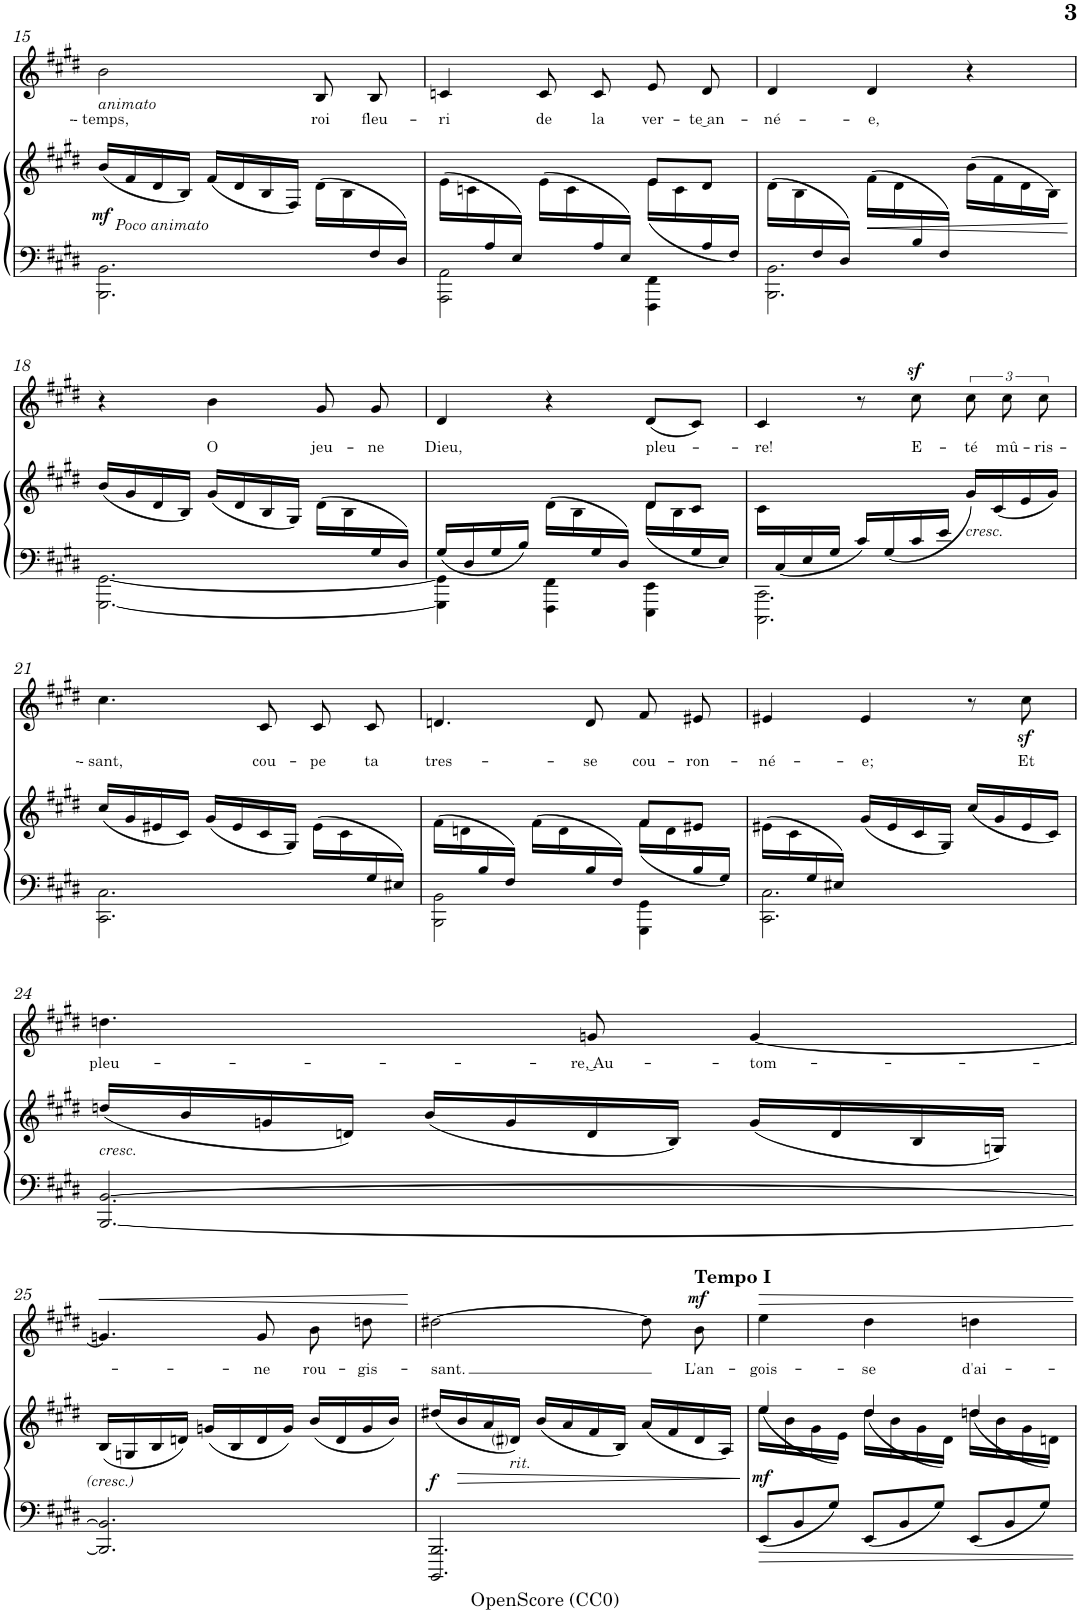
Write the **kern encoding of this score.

**kern	**kern	**dynam	**kern	**text	**dynam
*part2	*part2	*part2	*part1	*part1	*part1
*staff3	*staff2	*staff2/3	*staff1	*staff1	*staff1
*I"Piano	*	*	*I"Chant Voice	*	*
*I'Pno	*	*	*	*	*
!!LO:PB:g=z
*clefF4	*clefG2	*	*clefG2	*	*
*k[f#c#g#d#]	*k[f#c#g#d#]	*	*k[f#c#g#d#]	*	*
*M3/4	*M3/4	*	*M3/4	*	*
=15	=15	=15	=15	=15	=15
*^	*	*	*	*	*
!	!	!	!	!LO:TX:b:i:t=animato	!	!
!	!	!LO:TX:b:i:t=Poco animato	!	!	!	!
!	!	!	!LO:DY:b	!	!LO:LY:b	!
8ryy	2.BBB\ 2.BB\	(16b/LL	mf	2b\	-- temps,	.
.	.	16f#/	.	.	.	.
.	.	16d#/	.	.	.	.
.	.	16B/JJ)	.	.	.	.
.	.	(16f#/LL	.	.	.	.
.	.	16d#/	.	.	.	.
.	.	16B/	.	.	.	.
.	.	16F#/JJ)	.	.	.	.
!	!	!	!	!	!LO:LY:b	!
.	.	(16d#\LL	.	8B/	roi	.
.	.	16B\	.	.	.	.
!	!	!	!	!	!LO:LY:b	!
16F#/	.	8ryy	.	8B/	fleu-	.
16D#/JJ)	.	.	.	.	.	.
=16	=16	=16	=16	=16	=16	=16
*	*	*^	*	*	*	*
!	!	!	!	!	!	!LO:LY:b	!
8ryy	2AAA\ 2AA\	2ryy	(>16e\LL	.	4cn/	-ri	.
.	.	.	16cn\	.	.	.	.
16A/	.	.	8ryy	.	.	.	.
16E/JJ)	.	.	.	.	.	.	.
!	!	!	!	!	!	!LO:LY:b	!
8ryy	.	.	(>16e\LL	.	8c/	de	.
.	.	.	16c\	.	.	.	.
!	!	!	!	!	!	!LO:LY:b	!
16A/	.	.	8ryy	.	8c/	la	.
16E/JJ)	.	.	.	.	.	.	.
!	!	!	!	!	!	!LO:LY:b	!
8ryy	4FFF#\ 4FF#\	8e/L	(<16e\LL	.	8e/	ver-	.
.	.	.	16c\	.	.	.	.
!	!	!	!	!	!	!LO:LY:b	!
16A/	.	8d#/J	8ryy	.	8d#/	-te‿an-	.
16F#/JJ)	.	.	.	.	.	.	.
*	*	*v	*v	*	*	*	*
=17	=17	=17	=17	=17	=17	=17
!	!	!	!	!	!LO:LY:b	!
8ryy	2.BBB\ 2.BB\	(16d#\LL	.	4d#/	-né-	.
.	.	16B\	.	.	.	.
16F#/	.	8ryy	.	.	.	.
16D#/JJ)	.	.	.	.	.	.
!	!	!	!LO:HP:b	!	!LO:LY:b	!
8ryy	.	(16f#\LL	<	4d#/	-e,	.
.	.	16d#\	.	.	.	.
16B/	.	8ryy	.	.	.	.
16F#/JJ)	.	.	.	.	.	.
4ryy	.	(16b\LL	.	4r	.	.
.	.	16f#\	.	.	.	.
.	.	16d#\	.	.	.	.
.	.	16B\JJ)	.	.	.	.
*v	*v	*	*	*	*	*
.	.	[	.	.	.
!!LO:LB:g=z
=18	=18	=18	=18	=18	=18
*^	*	*	*	*	*
8ryy	[2.GGG#\ [<2.GG#\	(16b/LL	.	4r	.	.
.	.	16g#/	.	.	.	.
.	.	16d#/	.	.	.	.
.	.	16B/JJ)	.	.	.	.
!	!	!	!	!	!LO:LY:b	!
.	.	(16g#/LL	.	4b\	O	.
.	.	16d#/	.	.	.	.
.	.	16B/	.	.	.	.
.	.	16G#/JJ)	.	.	.	.
!	!	!	!	!	!LO:LY:b	!
.	.	(16d#\LL	.	8g#/	jeu-	.
.	.	16B\	.	.	.	.
!	!	!	!	!	!LO:LY:b	!
16G#/	.	8ryy	.	8g#/	-ne	.
16D#/JJ)	.	.	.	.	.	.
=19	=19	=19	=19	=19	=19	=19
*	*	*^	*	*	*	*
!	!	!	!	!	!	!LO:LY:b	!
16G#/LL	4GGG#\] 4GG#\]	4ryy	4ryy	.	4d#/	Dieu,	.
16D#/	.	.	.	.	.	.	.
16G#/	.	.	.	.	.	.	.
16B/JJ	.	.	.	.	.	.	.
8ryy	4FFF#\ 4FF#\	4ryy	(16d#\LL	.	4r	.	.
.	.	.	16B\	.	.	.	.
16G#/	.	.	8ryy	.	.	.	.
16D#/JJ)	.	.	.	.	.	.	.
!	!	!	!	!	!	!LO:LY:b	!
8ryy	4EEE\ 4EE\	8d#/L	(<16d#\LL	.	(8d#/L	pleu-	.
.	.	.	16B\	.	.	.	.
16G#/	.	8c#/J	8ryy	.	8c#/J)	.	.
16E/JJ)	.	.	.	.	.	.	.
=20	=20	=20	=20	=20	=20	=20	=20
!	!	!	!	!	!	!LO:LY:b	!
16ryy	2.CCC#\ 2.CC#\	4ryy	16c#\LL	.	4c#/	-re!	.
16C#/	.	.	2ryy	.	.	.	.
16E/	.	.	.	.	.	.	.
16G#/JJ	.	.	.	.	.	.	.
16c#/LL	.	4ryy	.	.	8r	.	.
(<16G#/	.	.	.	.	.	.	.
!	!	!	!	!	!	!LO:LY:b	!
16c#/	.	.	.	.	8cc#z>\	E-	.
16e/JJ	.	.	.	.	.	.	.
!	!	!LO:TX:b:i:t=cresc.	!	!	!	!	!
!	!	!	!	!	!	!LO:LY:b	!
4ryy	.	(16g#/LL	.	.	12cc#\	-té	.
.	.	(16c#/	8.ryy	.	.	.	.
!	!	!	!	!	!	!LO:LY:b	!
.	.	.	.	.	12cc#\	mû-	.
.	.	16e/	.	.	.	.	.
!	!	!	!	!	!	!LO:LY:b	!
.	.	.	.	.	12cc#\	-ris-	.
.	.	16g#/JJ)	.	.	.	.	.
*	*	*v	*v	*	*	*	*
!!LO:LB:g=z
=21	=21	=21	=21	=21	=21	=21
!	!	!	!	!	!LO:LY:b	!
8ryy	2.CC#\ 2.C#\	16cc#/LL	.	4.cc#\	-- sant,	.
.	.	16g#/	.	.	.	.
.	.	16e#X/	.	.	.	.
.	.	16c#/JJ)	.	.	.	.
.	.	(16g#/LL	.	.	.	.
.	.	16e#/	.	.	.	.
!	!	!	!	!	!LO:LY:b	!
.	.	16c#/	.	8c#/	cou-	.
.	.	16G#/JJ)	.	.	.	.
!	!	!	!	!	!LO:LY:b	!
.	.	(16e#\LL	.	8c#/	-pe	.
.	.	16c#\	.	.	.	.
!	!	!	!	!	!LO:LY:b	!
16G#/	.	8ryy	.	8c#/	ta	.
16E#X/JJ)	.	.	.	.	.	.
=22	=22	=22	=22	=22	=22	=22
*	*	*^	*	*	*	*
!	!	!	!	!	!	!LO:LY:b	!
8ryy	2BBB\ 2BB\	2ryy	(16f#\LL	.	4.dn/	tres-	.
.	.	.	16dn\	.	.	.	.
16B/	.	.	8ryy	.	.	.	.
16F#/JJ)	.	.	.	.	.	.	.
8ryy	.	.	(>16f#\LL	.	.	.	.
.	.	.	16d\	.	.	.	.
!	!	!	!	!	!	!LO:LY:b	!
16B/	.	.	8ryy	.	8d/	-se	.
16F#/JJ)	.	.	.	.	.	.	.
!	!	!	!	!	!	!LO:LY:b	!
8ryy	4GGG#\ 4GG#\	8f#/L	(<16f#\LL	.	8f#/	cou-	.
.	.	.	16d\	.	.	.	.
!	!	!	!	!	!	!LO:LY:b	!
16B/	.	8e#X/J	8ryy	.	8e#X/	-ron-	.
16G#/JJ)	.	.	.	.	.	.	.
*	*	*v	*v	*	*	*	*
=23	=23	=23	=23	=23	=23	=23
!	!	!	!	!	!LO:LY:b	!
8ryy	2.CC#\ 2.C#\	(16e#X\LL	.	4e#X/	-né-	.
.	.	16c#\	.	.	.	.
16G#/	.	8ryy	.	.	.	.
16E#X/JJ)	.	.	.	.	.	.
!	!	!	!	!	!LO:LY:b	!
2ryy	.	(16g#/LL	.	4e#/	-e;	.
.	.	16e#/	.	.	.	.
.	.	16c#/	.	.	.	.
.	.	16G#/JJ)	.	.	.	.
.	.	(16cc#/LL	.	8r	.	.
.	.	16g#/	.	.	.	.
!	!	!	!	!	!LO:LY:b	!
.	.	16e#/	.	8cc#z<\	Et	.
.	.	16c#/JJ)	.	.	.	.
*v	*v	*	*	*	*	*
!!LO:LB:g=z
=24	=24	=24	=24	=24	=24
!	!LO:TX:b:i:t=cresc.	!	!	!	!
!	!	!	!	!LO:LY:b	!
[2.BBB/ [2.BB/	(16ddn/LL	.	4.ddn\	pleu-	.
.	16b/	.	.	.	.
.	16gn/	.	.	.	.
.	16dn/JJ)	.	.	.	.
.	(16b/LL	.	.	.	.
.	16g/	.	.	.	.
!	!	!	!	!LO:LY:b	!
.	16d/	.	8gn/	-re,‿Au-	.
.	16B/JJ)	.	.	.	.
!	!	!	!	!LO:LY:b	!
.	(16g/LL	.	[4g/	-tom-	.
.	16d/	.	.	.	.
.	16B/	.	.	.	.
.	16Gn/JJ)	.	.	.	.
!!LO:LB:g=z
=25	=25	=25	=25	=25	=25
!	!	!	!	!	!LO:HP:b
2.BBB/] 2.BB/]	(16B/LL	.	4.gn/]	.	<
.	16Gn/	.	.	.	.
.	16B/	.	.	.	.
.	16dn/JJ)	.	.	.	.
.	(16gn/LL	.	.	.	.
.	16B/	.	.	.	.
!	!	!	!	!LO:LY:b	!
.	16d/	.	8g/	-ne	.
.	16g/JJ)	.	.	.	.
!	!	!	!	!LO:LY:b	!
.	(16b/LL	.	8b\	rou-	.
.	16d/	.	.	.	.
!	!	!	!	!LO:LY:b	!
.	16g/	.	8ddn\	-gis-	.
.	16b/JJ)	.	.	.	.
.	.	.	.	.	[
=26	=26	=26	=26	=26	=26
!	!	!LO:DY:b	!	!LO:LY:b	!
2.BBBB/ 2.BBB/	(16dd#X/LL	f	[2dd#X\	-sant.	.
!	!	!LO:HP:b	!	!	!
.	16b/	>	.	.	.
.	16a/	.	.	.	.
!	!LO:TX:b:i:t=rit.	!	!	!	!
.	16d#i/JJ)	.	.	.	.
.	(16b/LL	.	.	.	.
.	16a/	.	.	.	.
.	16f#/	.	.	.	.
.	16B/JJ)	.	.	.	.
.	(16a/LL	.	8dd#\]	.	.
.	16f#/	.	.	.	.
!	!	!	!LO:TX:a:B:t=Tempo I	!	!
!	!	!	!	!LO:LY:b	!LO:DY:a
.	16d#/	.	8b\	L'an-	mf
.	16A/JJ)	.	.	.	.
.	.	]	.	.	.
=27	=27	=27	=27	=27	=27
*Xbrackettup	*	*	*	*	*
*	*^	*	*	*	*
!	!	!	!LO:DY:b	!	!LO:LY:b	!
12EE/L	(4ee/	16ee\LL	mf	4ee\	-gois-	.
.	.	16b\	.	.	.	.
12BB/	.	.	.	.	.	.
.	.	16g#\	.	.	.	.
12G#/J	.	.	.	.	.	.
.	.	16e\JJ)	.	.	.	.
!	!	!	!	!	!LO:LY:b	!
12EE/L	(4dd#/	16dd#\LL	.	4dd#\	-se	.
.	.	16b\	.	.	.	.
12BB/	.	.	.	.	.	.
.	.	16g#\	.	.	.	.
12G#/J	.	.	.	.	.	.
.	.	16d#\JJ)	.	.	.	.
!	!	!	!	!	!LO:LY:b	!
12EE/L	(4ddn/	16dd\LL	.	4ddn\	d'ai-	.
.	.	16b\	.	.	.	.
12BB/	.	.	.	.	.	.
.	.	16g#\	.	.	.	.
12G#/J	.	.	.	.	.	.
.	.	16dn\JJ)	.	.	.	.
*	*v	*v	*	*	*	*
=	=	=	=	=	=
*-	*-	*-	*-	*-	*-
